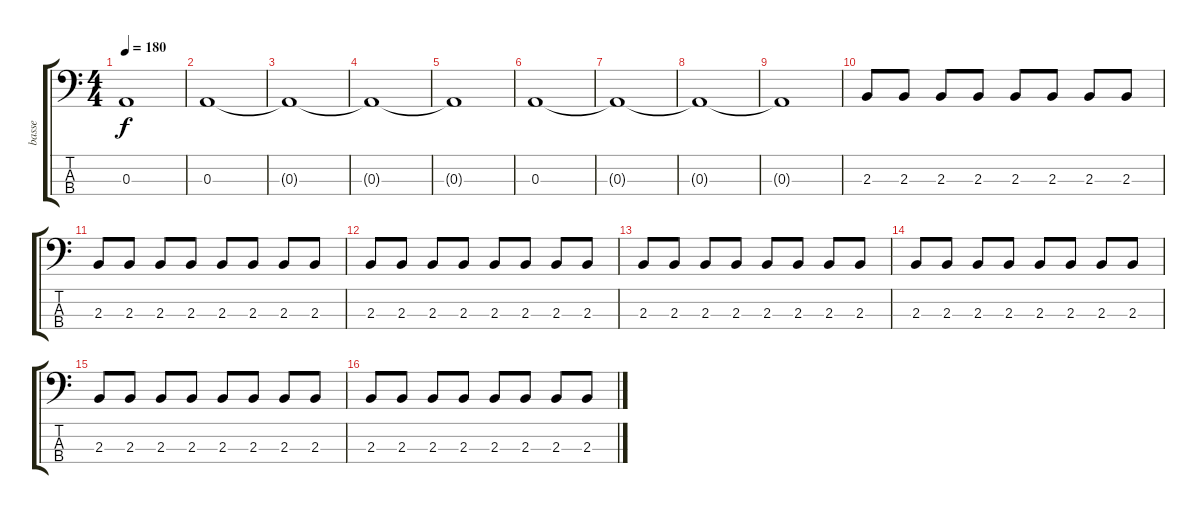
\track ("basse" "basse") {instrument electricbassfinger}
\staff {score tabs}
\tuning (G2 D2 A1 E1) {hide}
\ts (4 4)
\tempo 180
\clef f4
\ks c
0.3{t}.1{dy f} |
0.3.1 |
0.3{t}.1 |
0.3{t}.1 |
0.3{t}.1 |
0.3.1 |
0.3{t}.1 |
0.3{t}.1 |
0.3{t}.1 |
2.3.8 2.3.8 2.3.8 2.3.8 2.3.8 2.3.8 2.3.8 2.3.8 |
2.3.8 2.3.8 2.3.8 2.3.8 2.3.8 2.3.8 2.3.8 2.3.8 |
2.3.8 2.3.8 2.3.8 2.3.8 2.3.8 2.3.8 2.3.8 2.3.8 |
2.3.8 2.3.8 2.3.8 2.3.8 2.3.8 2.3.8 2.3.8 2.3.8 |
2.3.8 2.3.8 2.3.8 2.3.8 2.3.8 2.3.8 2.3.8 2.3.8 |
2.3.8 2.3.8 2.3.8 2.3.8 2.3.8 2.3.8 2.3.8 2.3.8 |
2.3.8 2.3.8 2.3.8 2.3.8 2.3.8 2.3.8 2.3.8 2.3.8
